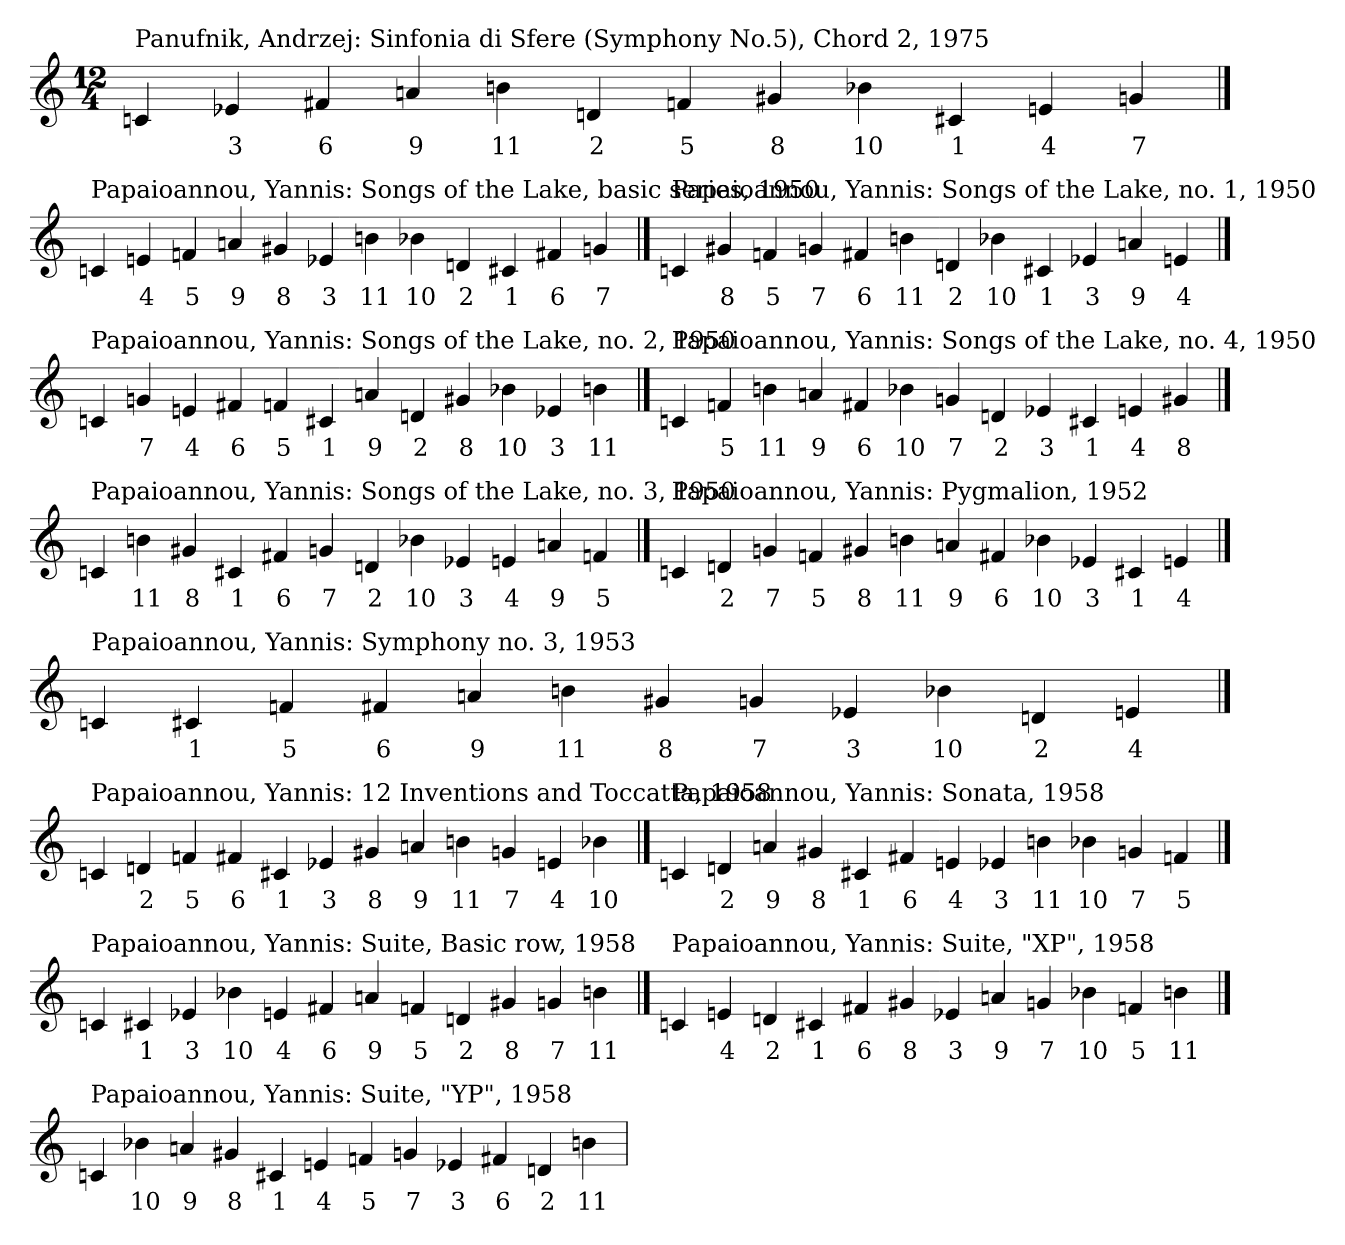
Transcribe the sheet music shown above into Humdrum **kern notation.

**kern	**text
*part1	*part1
*staff1	*staff1
!!LO:LB:g=z
*M12/4	*
==352	==352
!LO:TX:t=Panufnik, Andrzej&colon; Sinfonia di Sfere (Symphony No.5), Chord 2, 1975	!
4cn	.
4e-X	3
4f#X	6
4an	9
4bn	11
4dn	2
4fn	5
4g#X	8
4b-X	10
4c#X	1
4en	4
4gn	7
!!LO:LB:g=z
==353	==353
!LO:TX:t=Papaioannou, Yannis&colon; Songs of the Lake, basic series, 1950	!
4cn	.
4en	4
4fn	5
4an	9
4g#X	8
4e-X	3
4bn	11
4b-X	10
4dn	2
4c#X	1
4f#X	6
4gn	7
!!LO:LB:g=z
==354	==354
!LO:TX:t=Papaioannou, Yannis&colon; Songs of the Lake, no. 1, 1950	!
4cn	.
4g#X	8
4fn	5
4gn	7
4f#X	6
4bn	11
4dn	2
4b-X	10
4c#X	1
4e-X	3
4an	9
4en	4
!!LO:LB:g=z
==355	==355
!LO:TX:t=Papaioannou, Yannis&colon; Songs of the Lake, no. 2, 1950	!
4cn	.
4gn	7
4en	4
4f#X	6
4fn	5
4c#X	1
4an	9
4dn	2
4g#X	8
4b-X	10
4e-X	3
4bn	11
!!LO:LB:g=z
==356	==356
!LO:TX:t=Papaioannou, Yannis&colon; Songs of the Lake, no. 4, 1950	!
4cn	.
4fn	5
4bn	11
4an	9
4f#X	6
4b-X	10
4gn	7
4dn	2
4e-X	3
4c#X	1
4en	4
4g#X	8
!!LO:LB:g=z
==357	==357
!LO:TX:t=Papaioannou, Yannis&colon; Songs of the Lake, no. 3, 1950	!
4cn	.
4bn	11
4g#X	8
4c#X	1
4f#X	6
4gn	7
4dn	2
4b-X	10
4e-X	3
4en	4
4an	9
4fn	5
!!LO:LB:g=z
==358	==358
!LO:TX:t=Papaioannou, Yannis&colon; Pygmalion, 1952	!
4cn	.
4dn	2
4gn	7
4fn	5
4g#X	8
4bn	11
4an	9
4f#X	6
4b-X	10
4e-X	3
4c#X	1
4en	4
!!LO:LB:g=z
==359	==359
!LO:TX:t=Papaioannou, Yannis&colon; Symphony no. 3, 1953	!
4cn	.
4c#X	1
4fn	5
4f#X	6
4an	9
4bn	11
4g#X	8
4gn	7
4e-X	3
4b-X	10
4dn	2
4en	4
!!LO:LB:g=z
==360	==360
!LO:TX:t=Papaioannou, Yannis&colon; 12 Inventions and Toccatta, 1958	!
4cn	.
4dn	2
4fn	5
4f#X	6
4c#X	1
4e-X	3
4g#X	8
4an	9
4bn	11
4gn	7
4en	4
4b-X	10
!!LO:LB:g=z
==361	==361
!LO:TX:t=Papaioannou, Yannis&colon; Sonata, 1958	!
4cn	.
4dn	2
4an	9
4g#X	8
4c#X	1
4f#X	6
4en	4
4e-X	3
4bn	11
4b-X	10
4gn	7
4fn	5
!!LO:LB:g=z
==362	==362
!LO:TX:t=Papaioannou, Yannis&colon; Suite, Basic row, 1958	!
4cn	.
4c#X	1
4e-X	3
4b-X	10
4en	4
4f#X	6
4an	9
4fn	5
4dn	2
4g#X	8
4gn	7
4bn	11
!!LO:LB:g=z
==363	==363
!LO:TX:t=Papaioannou, Yannis&colon; Suite, "XP", 1958	!
4cn	.
4en	4
4dn	2
4c#X	1
4f#X	6
4g#X	8
4e-X	3
4an	9
4gn	7
4b-X	10
4fn	5
4bn	11
!!LO:LB:g=z
==364	==364
!LO:TX:t=Papaioannou, Yannis&colon; Suite, "YP", 1958	!
4cn	.
4b-X	10
4an	9
4g#X	8
4c#X	1
4en	4
4fn	5
4gn	7
4e-X	3
4f#X	6
4dn	2
4bn	11
=	=
*-	*-
